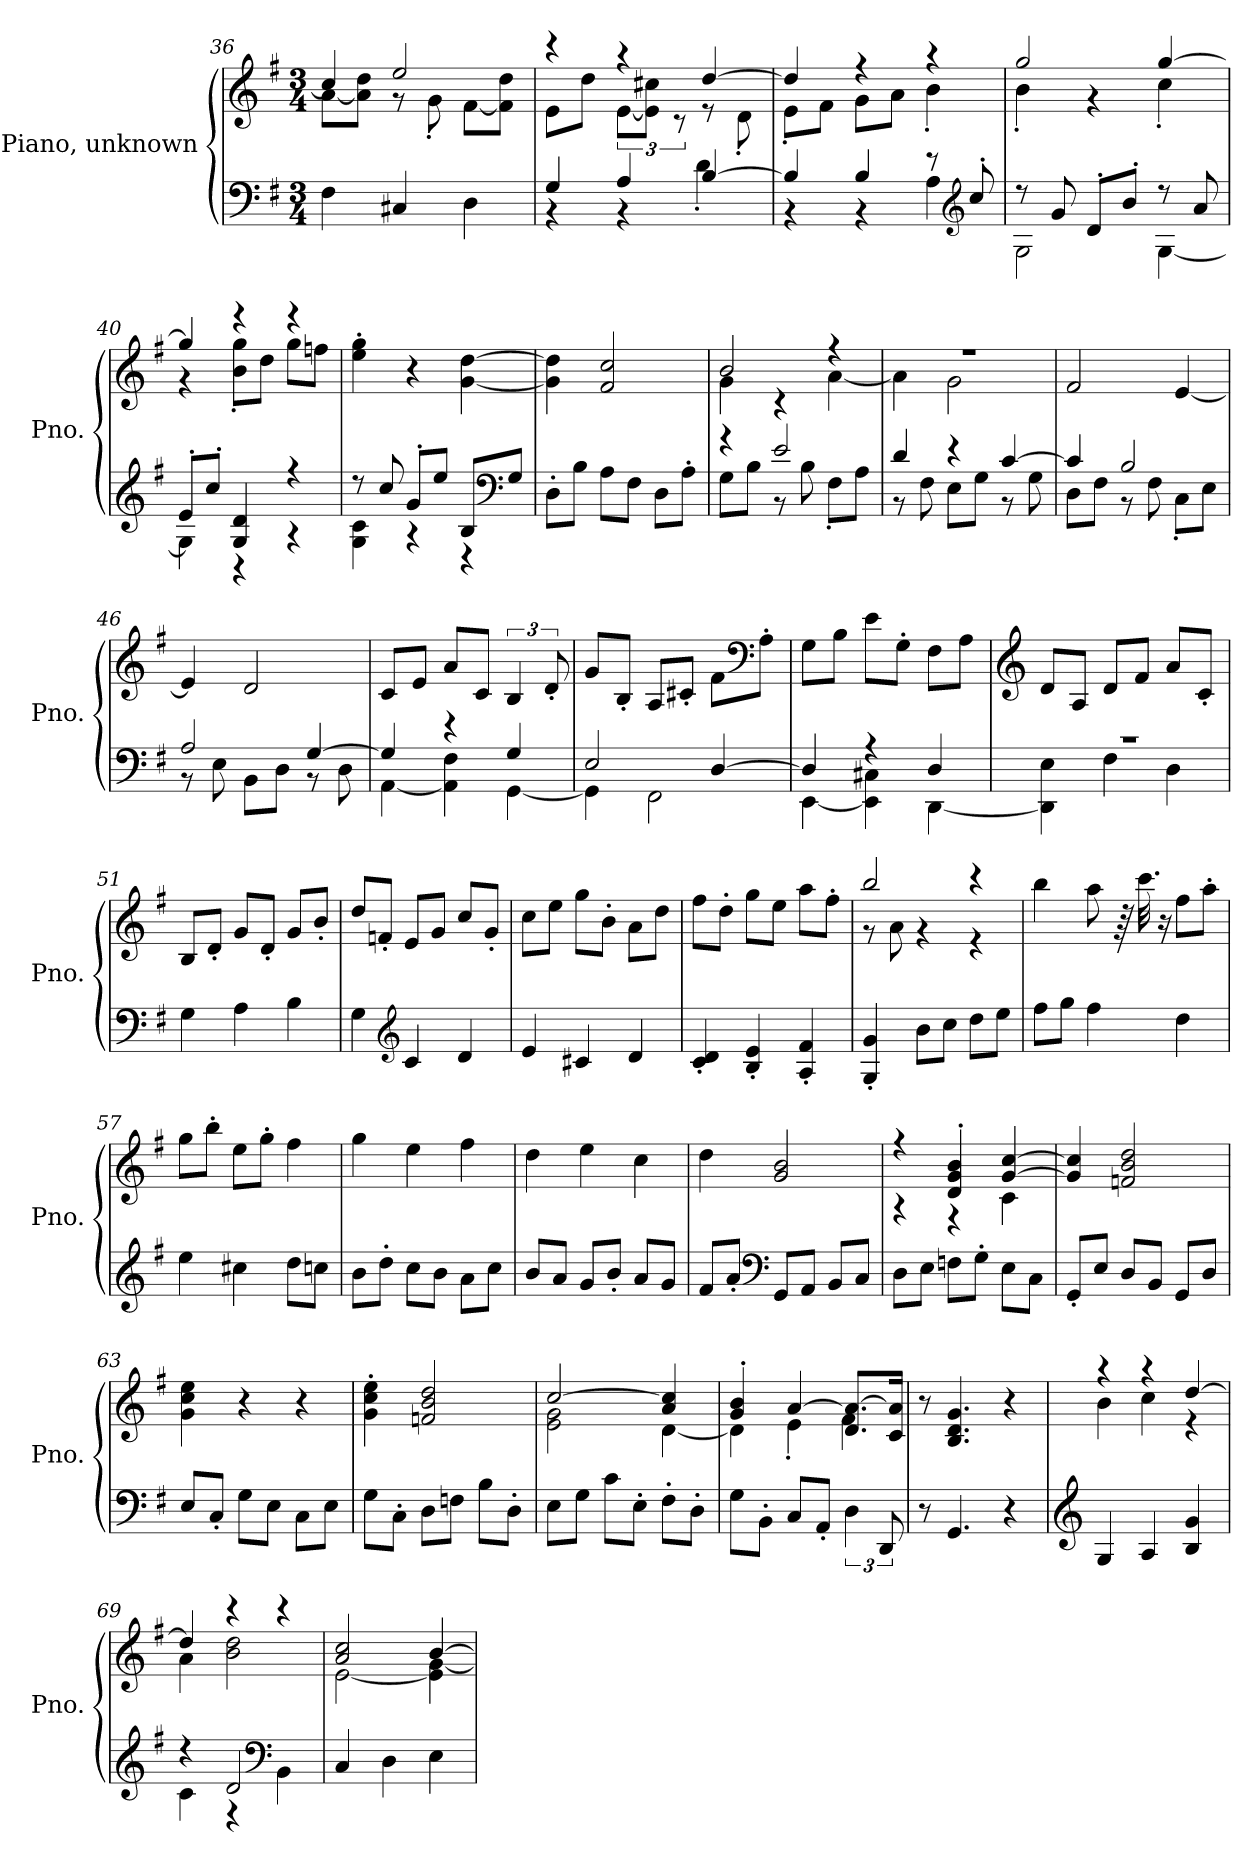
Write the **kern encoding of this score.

**kern	**kern
*part1	*part1
*staff2	*staff1
*I"Piano, unknown	*
*I'Pno.	*
*clefF4	*clefG2
*k[f#]	*k[f#]
*M3/4	*M3/4
=36	=36
*	*^
4F#\	4cc#/]	[8a\L
.	.	8a\] 8dd\J
4C#X/	2ee/	8r
.	.	8g'\
4D\	.	[8f#\L
.	.	8f#\] 8dd\J
=37	=37	=37
*^	*	*
4G/	4r	4r	8e\L
.	.	.	8dd\J
4A/	4r	4r	[12e\L
.	.	.	12e\] 12cc#X\J
.	.	.	12r
[4B/	4d'\	[4dd/	8r
.	.	.	8d'\
=38	=38	=38	=38
4B/]	4r	4dd/]	8e'\L
.	.	.	8f#\J
4B/	4r	4r	8g\L
.	.	.	8a\J
8r	4A\	4r	4b'\
*clefG2	*	*	*
8cc'/	.	.	.
=39	=39	=39	=39
8r	2G\	2gg/	4b'\
8g/	.	.	.
8d'/L	.	.	4r
8b'/J	.	.	.
8r	[4G\	[4gg/	4cc'\
8a/	.	.	.
!!LO:LB:g=z	!!
=40	=40	=40	=40
8e'/L	4G\]	4gg/]	4r
8cc'/J	.	.	.
4G/ 4d/	4r	4r	8b\' 8gg\'L
.	.	.	8dd\J
4r	4r	4r	8gg\L
.	.	.	8ffn\J
*	*	*v	*v
=41	=41	=41
8r	4G\ 4c\	4ee\' 4gg\'
8cc/	.	.
8g'/L	4r	4r
8ee/J	.	.
8B/L	4r	[4g\ [4dd\
*clefF4	*	*
8G/J	.	.
*v	*v	*
=42	=42
8D'\L	4g\] 4dd\]
8B\J	.
8A\L	2f#/ 2cc/
8F#\J	.
8D\L	.
8A'\J	.
=43	=43
*^	*^
4r	8G\L	2b/	4g\
.	8B\J	.	.
2e/	8r	.	4r
.	8B\	.	.
.	8F#'\L	4r	[4a\
.	8A\J	.	.
=44	=44	=44	=44
4d/	8r	2.r	4a\]
.	8F#\	.	.
4r	8E\L	.	2g\
.	8G\J	.	.
[4c/	8r	.	.
.	8G\	.	.
*	*	*v	*v
=45	=45	=45
4c/]	8D\L	2f#/
.	8F#\J	.
2B/	8r	.
.	8F#\	.
.	8C'\L	[4e/
.	8E\J	.
!!LO:LB:g=z
=46	=46	=46
2A/	8r	4e/]
.	8E\	.
.	8BB\L	2d/
.	8D\J	.
[4G/	8r	.
.	8D\	.
=47	=47	=47
4G/]	[4AA\	8c/L
.	.	8e/J
4r	4AA\] 4F#\	8a/L
.	.	8c/J
4G/	[4GG\	6B/
.	.	12d'/
=48	=48	=48
2E/	4GG\]	8g/L
.	.	8B'/J
.	2FF#\	8A/L
.	.	8c#X'/J
[4D/	.	8f#\L
*	*	*clefF4
.	.	8A'\J
=49	=49	=49
4D/]	[4EE\	8G\L
.	.	8B\J
4r	4EE\] 4C#X\	8e\L
.	.	8G'\J
4D/	[4DD\	8F#\L
.	.	8A\J
=50	=50	=50
*	*	*clefG2
2.r	4DD\] 4E\	8d/L
.	.	8A/J
.	4F#\	8d/L
.	.	8f#/J
.	4D\	8a/L
.	.	8c'/J
*v	*v	*
!!LO:LB:g=z
=51	=51
4G\	8B/L
.	8d'/J
4A\	8g/L
.	8d'/J
4B\	8g/L
.	8b'/J
=52	=52
4G\	8dd/L
.	8fn'/J
*clefG2	*
4c/	8e/L
.	8g/J
4d/	8cc/L
.	8g'/J
=53	=53
4e/	8cc\L
.	8ee\J
4c#X/	8gg\L
.	8b'\J
4d/	8a\L
.	8dd\J
=54	=54
4c/' 4d/'	8ff#\L
.	8dd'\J
4B/' 4e/'	8gg\L
.	8ee\J
4A/' 4f#/'	8aa\L
.	8ff#'\J
=55	=55
*	*^
4G/' 4g/'	2bb/	8r
.	.	8a\
8b\L	.	4r
8cc\J	.	.
8dd\L	4r	4r
8ee\J	.	.
*	*v	*v
=56	=56
8ff#\L	4bb\
8gg\J	.
4ff#\	8aa\
.	64r
.	32.ccc\
.	16r
4dd\	8ff#\L
.	8aa'\J
!!LO:LB:g=z
=57	=57
4ee\	8gg\L
.	8bb'\J
4cc#X\	8ee\L
.	8gg'\J
8dd\L	4ff#\
8ccn\J	.
=58	=58
8b\L	4gg\
8dd'\J	.
8cc\L	4ee\
8b\J	.
8a\L	4ff#\
8cc\J	.
=59	=59
8b/L	4dd\
8a/J	.
8g/L	4ee\
8b'/J	.
8a/L	4cc\
8g/J	.
=60	=60
8f#/L	4dd\
8a'/J	.
*clefF4	*
8GG/L	2g/ 2b/
8AA/J	.
8BB/L	.
8C/J	.
=61	=61
*	*^
8D\L	4r	4r
8E\J	.	.
8Fn\L	4d/' 4g/' 4b/'	4r
8G'\J	.	.
8E\L	[4g/ [4cc/	4c\
8C\J	.	.
*	*v	*v
=62	=62
8GG'/L	4g/] 4cc/]
8E/J	.
8D/L	2fn/ 2b/ 2dd/
8BB/J	.
8GG/L	.
8D/J	.
!!LO:LB:g=z
=63	=63
8E/L	4g\ 4cc\ 4ee\
8C'/J	.
8G\L	4r
8E\J	.
8C\L	4r
8E\J	.
=64	=64
8G\L	4g\' 4cc\' 4ee\'
8C'\J	.
8D\L	2fn/ 2b/ 2dd/
8Fn\J	.
8B\L	.
8D'\J	.
=65	=65
*	*^
8E\L	[2cc/	2e\ 2g\
8G\J	.	.
8c\L	.	.
8E'\J	.	.
8F#'\L	4a/ 4cc/]	[4d\
8D'\J	.	.
=66	=66	=66
8G\L	4g/' 4b/'	4d\]
8BB'\J	.	.
8C/L	[4a/	4e'\
8AA'/J	.	.
6D\	8.d/ 8.a/_L	4f#\
12DD/	.	.
.	16c/ 16a/]Jk	.
*	*v	*v
=67	=67
8r	8r
4.GG/	4.B/ 4.d/ 4.g/
4r	4r
=68	=68
*clefG2	*
*	*^
4G/	4r	4b\
4A/	4r	4cc\
4B/ 4g/	[4dd/	4r
!!LO:PB:g=z	!!
=69	=69	=69
*^	*	*
4r	4c\	4dd/]	4a\
2d/	4r	4r	2b\ 2dd\
*clefF4	*	*	*
.	4BB\	4r	.
*v	*v	*	*
=70	=70	=70
4C/	2a/ 2cc/	[2e\
4D\	.	.
4E\	[4b/	4e\] [4g\
*	*v	*v
=	=
*-	*-
